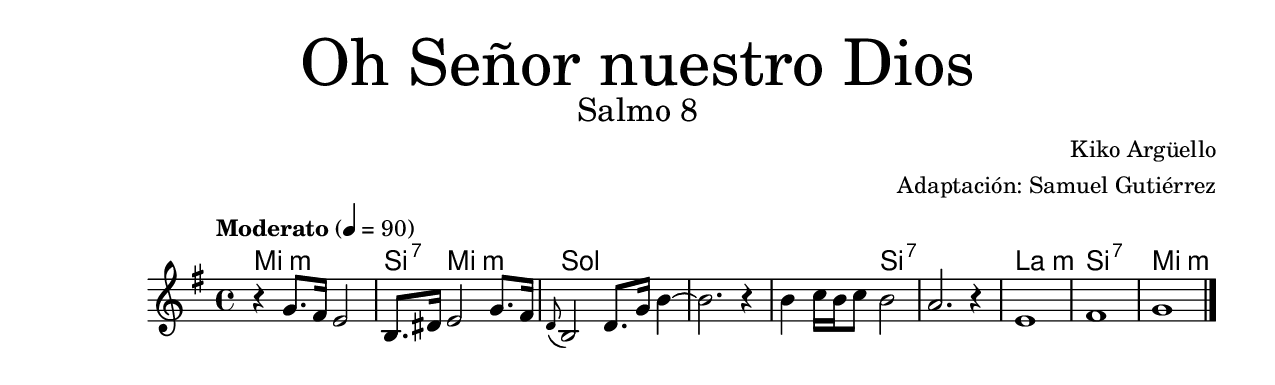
% Oh Señor nuestro Dios - Flauta
% by serach.sam@

\language "espanol"
\version "2.23.2"

% --- Tamaño del pentagrama
%#(set-global-staff-size 25)

% --- Cabecera
\header {
  title = \markup {\normal-text \fontsize #5 "Oh Señor nuestro Dios"}
  subtitle = \markup {\normal-text \fontsize #2 "Salmo 8"}
  composer = "Kiko Argüello"
  arranger = "Adaptación: Samuel Gutiérrez"
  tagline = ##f
  breakbefore = ##t
}

% --- Parametro globales
global = {
  \tempo "Moderato" 4 = 90
  \key mi \minor
  \time 4/4
  \skip 1*9
  \bar "|." 
}

% --- Musica
instrumento = \relative do'' {
  %\compressEmptyMeasures
  %Escribir la musica aqui...
  r4 sol8. fas16	 mi2 |
  si8. res16 mi2 sol8. fas16 | %4
  \appoggiatura re8 si2 re8. sol16 si4~ | %7
  si2. r4 | %8
  si4 do16 si do8 si2 | %9
  la2. r4 | %11
  mi1 | %12
  fas1 | %14
  sol1 |
}

% --- Acordes
acordes = \chordmode {
  mi1:m si4:7 mi2.:m sol1 sol1 sol2 si2:7 si1:7 la1:m si1:7 mi1:m
}

% --- Partitura
\score {
  <<
    \new ChordNames {
      \set Staff.midiInstrument = #"church organ"
      \set chordChanges = ##t
      \italianChords
      \acordes
    }
    \new Staff {
      \set Staff.midiInstrument = #"oboe"
      <<
        \global
        \instrumento
      >>
    }
  >>
  \midi {}
  \layout {}
}

% --- Pagina
\paper {
  #( set-paper-size "letter" )
}